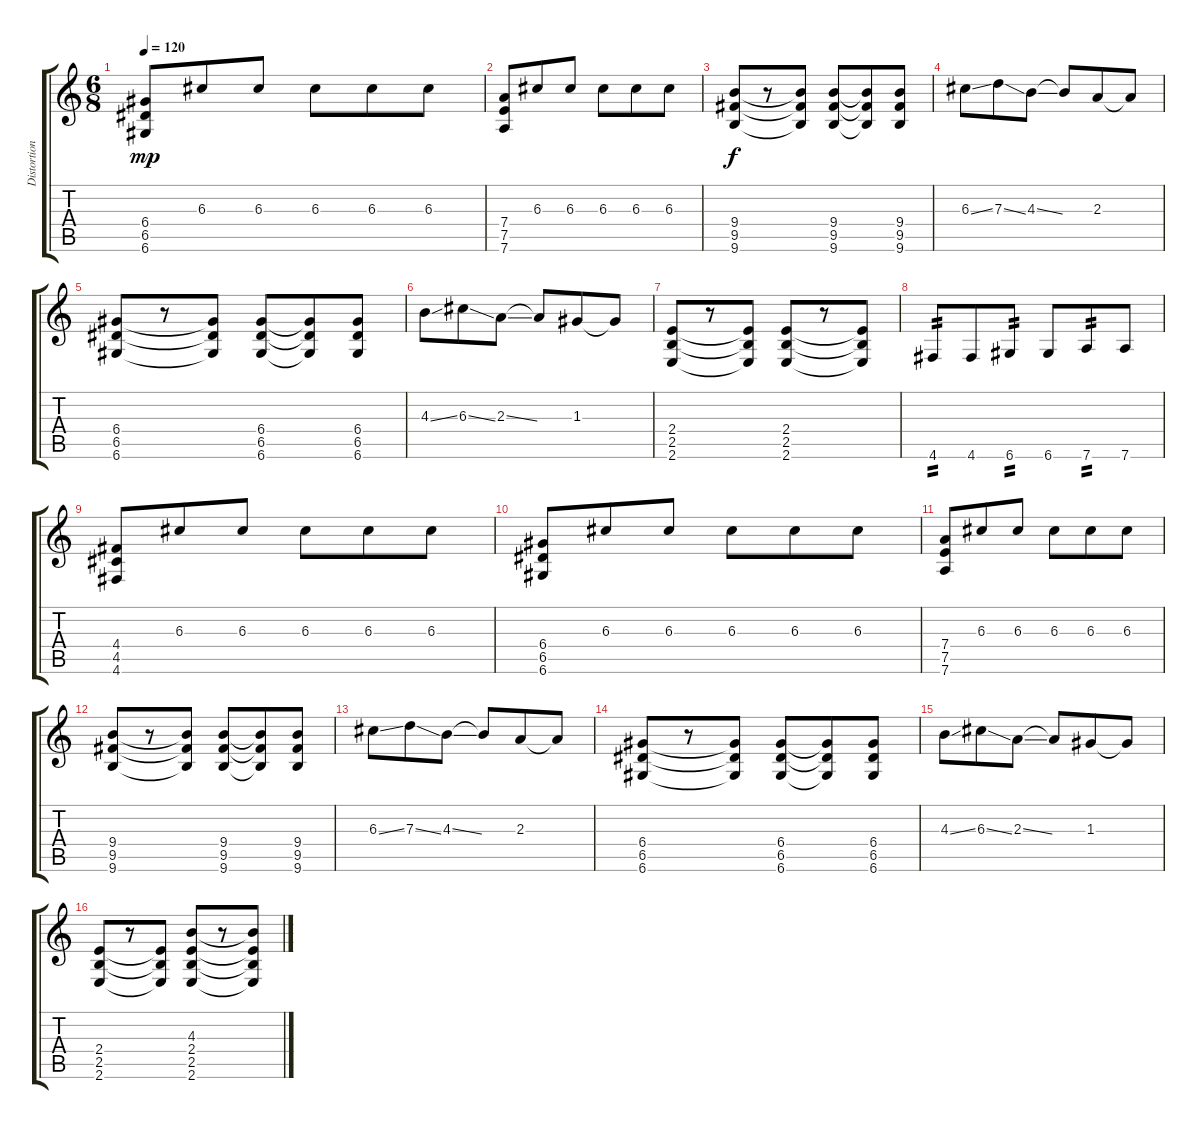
\track ("Distortion" "Distortion") {instrument distortionguitar}
\staff {score tabs}
\tuning (E4 B3 G3 D3 A2 D2) {hide}
\ts (6 8)
\tempo 120
\clef g2
\ks c
(6.4 6.5 6.6).8{dy mp} 6.3.8 6.3.8 6.3.8 6.3.8 6.3.8 |
(7.4 7.5 7.6).8 6.3.8 6.3.8 6.3.8 6.3.8 6.3.8 |
(9.4 9.5 9.6).8{dy f} r.8 (9.4{t} 9.5{t} 9.6{t}).8 (9.4 9.5 9.6).8 (9.4{t} 9.5{t} 9.6{t}).8 (9.4 9.5 9.6).8 |
6.3{ss}.8 7.3{ss}.8 4.3{ss}.8 4.3{t}.8 2.3.8 2.3{t}.8 |
(6.4 6.5 6.6).8 r.8 (6.4{t} 6.5{t} 6.6{t}).8 (6.4 6.5 6.6).8 (6.4{t} 6.5{t} 6.6{t}).8 (6.4 6.5 6.6).8 |
4.3{ss}.8 6.3{ss}.8 2.3{ss}.8 2.3{t}.8 1.3.8 1.3{t}.8 |
(2.4 2.5 2.6).8 r.8 (2.4{t} 2.5{t} 2.6{t}).8 (2.4 2.5 2.6).8 r.8 (2.4{t} 2.5{t} 2.6{t}).8 |
4.6.8{tp 2} 4.6.8 6.6.8{tp 2} 6.6.8 7.6.8{tp 2} 7.6.8 |
(4.4 4.5 4.6).8 6.3.8 6.3.8 6.3.8 6.3.8 6.3.8 |
(6.4 6.5 6.6).8 6.3.8 6.3.8 6.3.8 6.3.8 6.3.8 |
(7.4 7.5 7.6).8 6.3.8 6.3.8 6.3.8 6.3.8 6.3.8 |
(9.4 9.5 9.6).8 r.8 (9.4{t} 9.5{t} 9.6{t}).8 (9.4 9.5 9.6).8 (9.4{t} 9.5{t} 9.6{t}).8 (9.4 9.5 9.6).8 |
6.3{ss}.8 7.3{ss}.8 4.3{ss}.8 4.3{t}.8 2.3.8 2.3{t}.8 |
(6.4 6.5 6.6).8 r.8 (6.4{t} 6.5{t} 6.6{t}).8 (6.4 6.5 6.6).8 (6.4{t} 6.5{t} 6.6{t}).8 (6.4 6.5 6.6).8 |
4.3{ss}.8 6.3{ss}.8 2.3{ss}.8 2.3{t}.8 1.3.8 1.3{t}.8 |
(2.4 2.5 2.6).8 r.8 (2.4{t} 2.5{t} 2.6{t}).8 (4.3 2.4 2.5 2.6).8 r.8 (4.3{t} 2.4{t} 2.5{t} 2.6{t}).8
